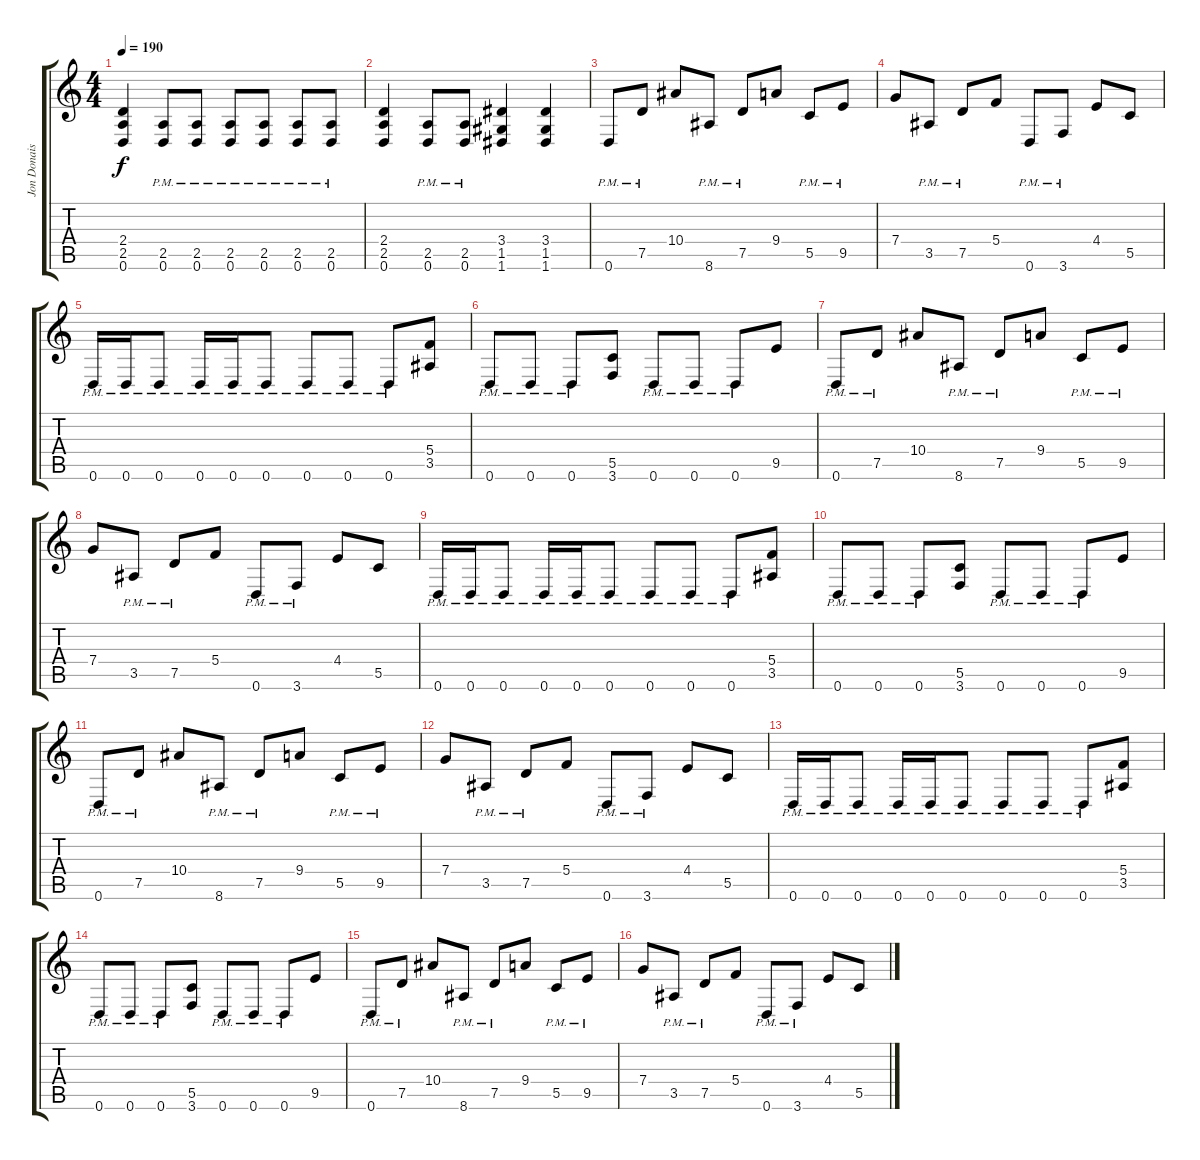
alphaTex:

\track ("Jon Donais" "Jon Donais") {instrument distortionguitar}
\staff {score tabs}
\tuning (D4 A3 F3 C3 G2 D2) {hide}
\ts (4 4)
\tempo 190
\clef g2
\ks c
(2.4 2.5 0.6).4{dy f} (2.5{pm} 0.6{pm}).8 (2.5{pm} 0.6{pm}).8 (2.5{pm} 0.6{pm}).8 (2.5{pm} 0.6{pm}).8 (2.5{pm} 0.6{pm}).8 (2.5{pm} 0.6{pm}).8 |
(2.4 2.5 0.6).4 (2.5{pm} 0.6{pm}).8 (2.5{pm} 0.6{pm}).8 (3.4 1.5 1.6).4 (3.4 1.5 1.6).4 |
0.6{pm}.8 7.5{pm}.8 10.4.8 8.6{pm}.8 7.5{pm}.8 9.4.8 5.5{pm}.8 9.5{pm}.8 |
7.4.8 3.5{pm}.8 7.5{pm}.8 5.4.8 0.6{pm}.8 3.6{pm}.8 4.4.8 5.5.8 |
0.6{pm}.16 0.6{pm}.16 0.6{pm}.8 0.6{pm}.16 0.6{pm}.16 0.6{pm}.8 0.6{pm}.8 0.6{pm}.8 0.6{pm}.8 (5.4 3.5).8 |
0.6{pm}.8 0.6{pm}.8 0.6{pm}.8 (5.5 3.6).8 0.6{pm}.8 0.6{pm}.8 0.6{pm}.8 9.5.8 |
0.6{pm}.8 7.5{pm}.8 10.4.8 8.6{pm}.8 7.5{pm}.8 9.4.8 5.5{pm}.8 9.5{pm}.8 |
7.4.8 3.5{pm}.8 7.5{pm}.8 5.4.8 0.6{pm}.8 3.6{pm}.8 4.4.8 5.5.8 |
0.6{pm}.16 0.6{pm}.16 0.6{pm}.8 0.6{pm}.16 0.6{pm}.16 0.6{pm}.8 0.6{pm}.8 0.6{pm}.8 0.6{pm}.8 (5.4 3.5).8 |
0.6{pm}.8 0.6{pm}.8 0.6{pm}.8 (5.5 3.6).8 0.6{pm}.8 0.6{pm}.8 0.6{pm}.8 9.5.8 |
0.6{pm}.8 7.5{pm}.8 10.4.8 8.6{pm}.8 7.5{pm}.8 9.4.8 5.5{pm}.8 9.5{pm}.8 |
7.4.8 3.5{pm}.8 7.5{pm}.8 5.4.8 0.6{pm}.8 3.6{pm}.8 4.4.8 5.5.8 |
0.6{pm}.16 0.6{pm}.16 0.6{pm}.8 0.6{pm}.16 0.6{pm}.16 0.6{pm}.8 0.6{pm}.8 0.6{pm}.8 0.6{pm}.8 (5.4 3.5).8 |
0.6{pm}.8 0.6{pm}.8 0.6{pm}.8 (5.5 3.6).8 0.6{pm}.8 0.6{pm}.8 0.6{pm}.8 9.5.8 |
0.6{pm}.8 7.5{pm}.8 10.4.8 8.6{pm}.8 7.5{pm}.8 9.4.8 5.5{pm}.8 9.5{pm}.8 |
7.4.8 3.5{pm}.8 7.5{pm}.8 5.4.8 0.6{pm}.8 3.6{pm}.8 4.4.8 5.5.8
